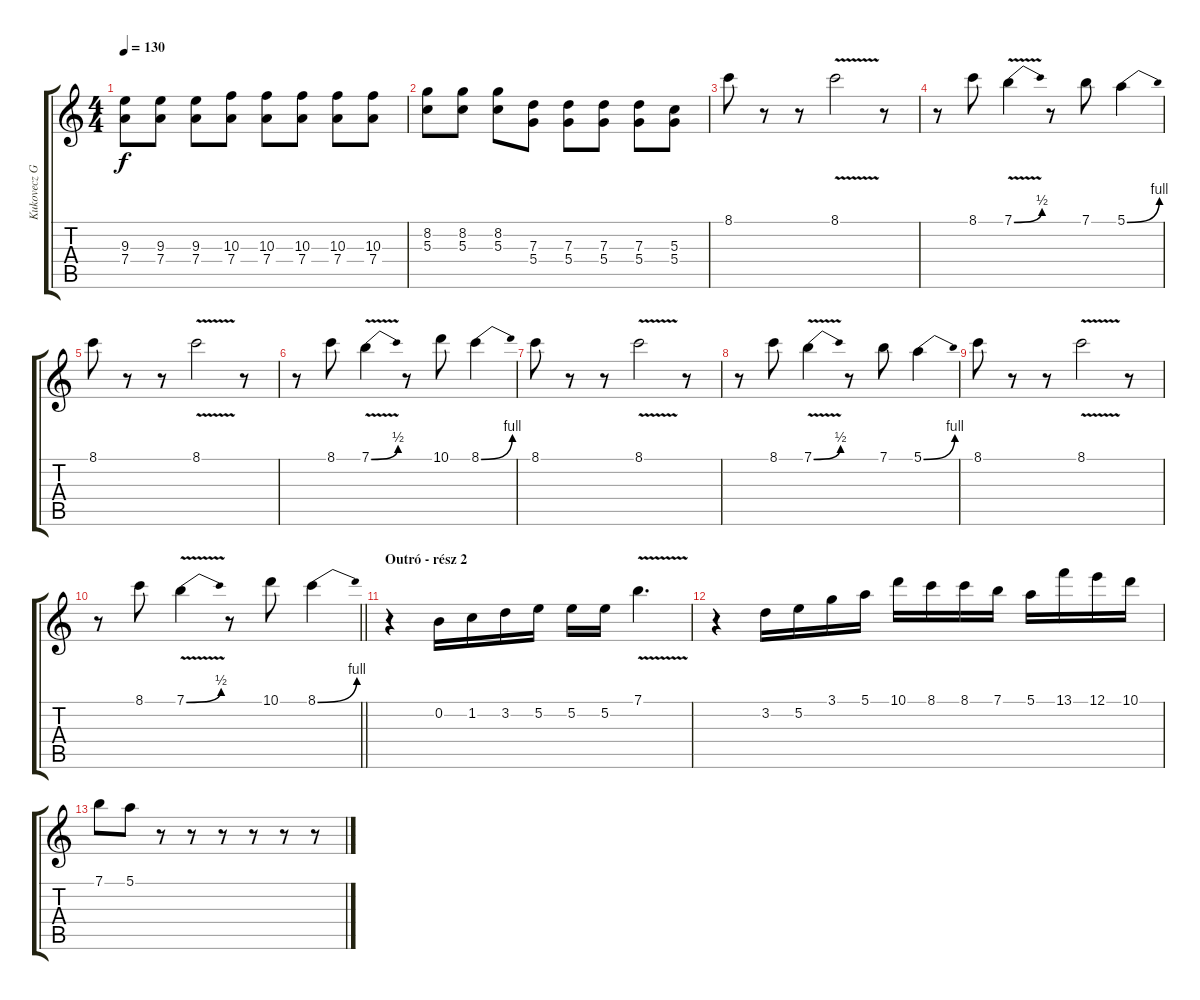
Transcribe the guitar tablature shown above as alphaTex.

\track ("Kukovecz Gábor - gitár" "Kukovecz G") {instrument distortionguitar}
\staff {score tabs}
\tuning (E4 B3 G3 D3 A2 E2) {hide}
\ts (4 4)
\tempo 130
\clef g2
\ks c
(9.3 7.4).8{dy f} (9.3 7.4).8 (9.3 7.4).8 (10.3 7.4).8 (10.3 7.4).8 (10.3 7.4).8 (10.3 7.4).8 (10.3 7.4).8 |
(8.2 5.3).8 (8.2 5.3).8 (8.2 5.3).8 (7.3 5.4).8 (7.3 5.4).8 (7.3 5.4).8 (7.3 5.4).8 (5.3 5.4).8 |
8.1.8 r.8 r.8 8.1{v}.2 r.8 |
r.8 8.1.8 7.1{be (bend 0 0 60 2) v}.4 r.8 7.1.8 5.1{be (bend 0 0 60 4)}.4 |
8.1.8 r.8 r.8 8.1{v}.2 r.8 |
r.8 8.1.8 7.1{be (bend 0 0 60 2) v}.4 r.8 10.1.8 8.1{be (bend 0 0 60 4)}.4 |
8.1.8 r.8 r.8 8.1{v}.2 r.8 |
r.8 8.1.8 7.1{be (bend 0 0 60 2) v}.4 r.8 7.1.8 5.1{be (bend 0 0 60 4)}.4 |
8.1.8 r.8 r.8 8.1{v}.2 r.8 |
\barLineRight lightlight
r.8 8.1.8 7.1{be (bend 0 0 60 2) v}.4 r.8 10.1.8 8.1{be (bend 0 0 60 4)}.4 |
\section ("" "Outró - rész 2")
r.4 0.2.16 1.2.16 3.2.16 5.2.16 5.2.16 5.2.16 7.1{v}.4{d} |
r.4 3.2.16 5.2.16 3.1.16 5.1.16 10.1.16 8.1.16 8.1.16 7.1.16 5.1.16 13.1.16 12.1.16 10.1.16 |
7.1.8 5.1.8 r.8 r.8 r.8 r.8 r.8 r.8
